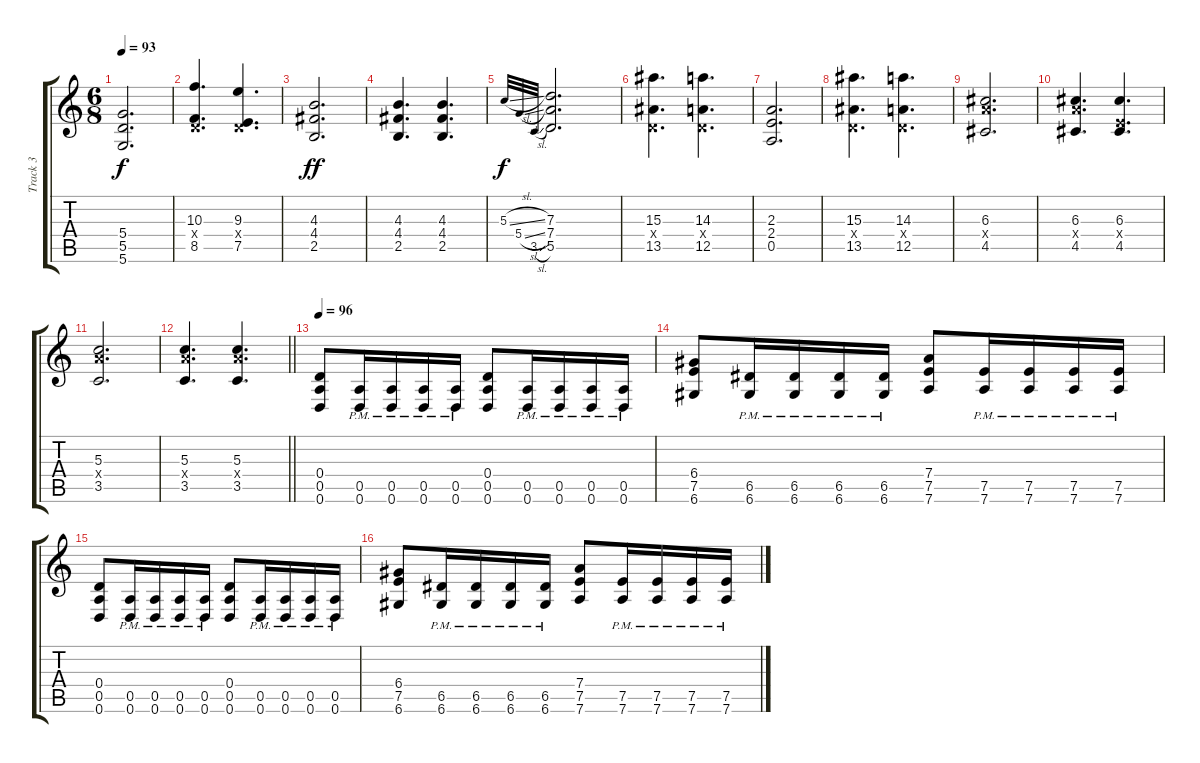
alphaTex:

\track ("Track 3" "Track 3") {instrument distortionguitar}
\staff {score tabs}
\tuning (E4 B3 G3 D3 A2 D2) {hide}
\ts (6 8)
\tempo 93
\clef g2
\ks c
(5.4 5.5 5.6).2{d dy f} |
(10.3 0.4{x} 8.5).4{d} (9.3 0.4{x} 7.5).4{d} |
(4.3 4.4 2.5).2{d dy ff} |
(4.3 4.4 2.5).4{d} (4.3 4.4 2.5).4{d} |
5.3{sl}.32{gr onbeat dy f} 5.4{sl}.32{gr onbeat} 3.5{sl}.32{gr onbeat} (7.3 7.4 5.5).2{d} |
(15.3 0.4{x} 13.5).4{d} (14.3 0.4{x} 12.5).4{d} |
(2.3 2.4 0.5).2{d} |
(15.3 0.4{x} 13.5).4{d} (14.3 0.4{x} 12.5).4{d} |
(6.3 7.4{x} 4.5).2{d} |
(6.3 7.4{x} 4.5).4{d} (6.3 2.4{x} 4.5).4{d} |
(5.3 7.4{x} 3.5).2{d} |
\barLineRight lightlight
(5.3 7.4{x} 3.5).4{d} (5.3 7.4{x} 3.5).4{d} |
\tempo 96
(0.4 0.5 0.6).8{volume 14} (0.5{pm} 0.6{pm}).16 (0.5{pm} 0.6{pm}).16 (0.5{pm} 0.6{pm}).16 (0.5{pm} 0.6{pm}).16 (0.4 0.5 0.6).8 (0.5{pm} 0.6{pm}).16 (0.5{pm} 0.6{pm}).16 (0.5{pm} 0.6{pm}).16 (0.5{pm} 0.6{pm}).16 |
(6.4 7.5 6.6).8 (6.5{pm} 6.6{pm}).16 (6.5{pm} 6.6{pm}).16 (6.5{pm} 6.6{pm}).16 (6.5{pm} 6.6{pm}).16 (7.4 7.5 7.6).8 (7.5{pm} 7.6{pm}).16 (7.5{pm} 7.6{pm}).16 (7.5{pm} 7.6{pm}).16 (7.5{pm} 7.6{pm}).16 |
(0.4 0.5 0.6).8 (0.5{pm} 0.6{pm}).16 (0.5{pm} 0.6{pm}).16 (0.5{pm} 0.6{pm}).16 (0.5{pm} 0.6{pm}).16 (0.4 0.5 0.6).8 (0.5{pm} 0.6{pm}).16 (0.5{pm} 0.6{pm}).16 (0.5{pm} 0.6{pm}).16 (0.5{pm} 0.6{pm}).16 |
(6.4 7.5 6.6).8 (6.5{pm} 6.6{pm}).16 (6.5{pm} 6.6{pm}).16 (6.5{pm} 6.6{pm}).16 (6.5{pm} 6.6{pm}).16 (7.4 7.5 7.6).8 (7.5{pm} 7.6{pm}).16 (7.5{pm} 7.6{pm}).16 (7.5{pm} 7.6{pm}).16 (7.5{pm} 7.6{pm}).16
